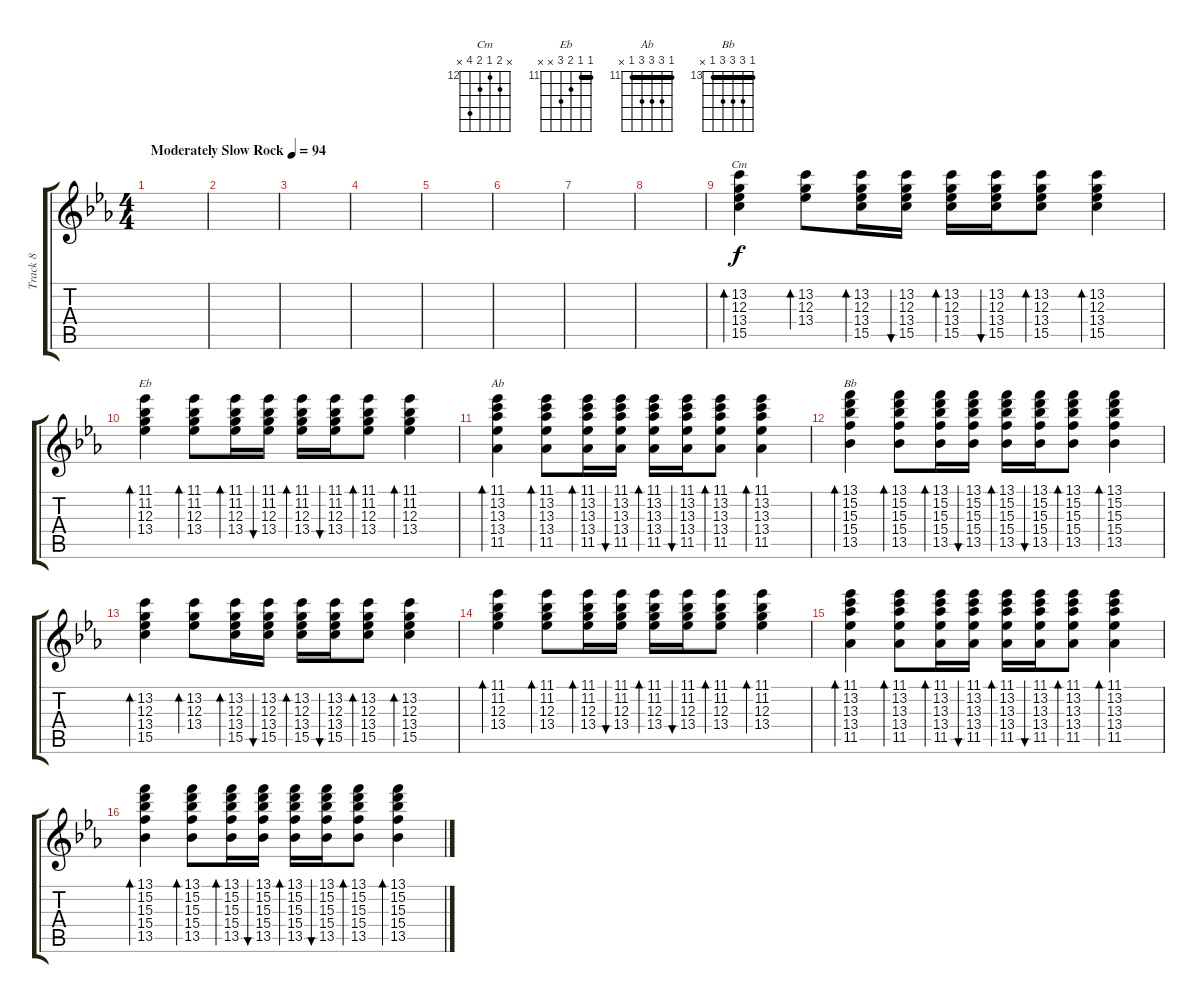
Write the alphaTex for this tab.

\track ("Track 8" "Track 8") {instrument electricguitarclean}
\staff {score tabs}
\tuning (E4 B3 G3 D3 A2 E2) {hide}
\chord ("Cm" x 13 12 13 15 x) {firstfret 12}
\chord ("Eb" 11 11 12 13 x x) {firstfret 11 barre 11}
\chord ("Ab" 11 13 13 13 11 x) {firstfret 11 barre 11}
\chord ("Bb" 13 15 15 15 13 x) {firstfret 13 barre 13}
\ts (4 4)
\tempo (94 "Moderately Slow Rock")
\clef g2
\ks eb
|
|
|
|
|
|
|
|
(13.2 12.3 13.4 15.5).4{bd 60 ch "Cm"} (13.2 12.3 13.4).8{bd 60} (13.2 12.3 13.4 15.5).16{bd 60} (13.2 12.3 13.4 15.5).16{bu 60} (13.2 12.3 13.4 15.5).16{bd 60} (13.2 12.3 13.4 15.5).16{bu 60} (13.2 12.3 13.4 15.5).8{bd 60} (13.2 12.3 13.4 15.5).4{bd 60} |
(11.1 11.2 12.3 13.4).4{bd 60 ch "Eb"} (11.1 11.2 12.3 13.4).8{bd 60} (11.1 11.2 12.3 13.4).16{bd 60} (11.1 11.2 12.3 13.4).16{bu 60} (11.1 11.2 12.3 13.4).16{bd 60} (11.1 11.2 12.3 13.4).16{bu 60} (11.1 11.2 12.3 13.4).8{bd 60} (11.1 11.2 12.3 13.4).4{bd 60} |
(11.1 13.2 13.3 13.4 11.5).4{bd 60 ch "Ab"} (11.1 13.2 13.3 13.4 11.5).8{bd 60} (11.1 13.2 13.3 13.4 11.5).16{bd 60} (11.1 13.2 13.3 13.4 11.5).16{bu 60} (11.1 13.2 13.3 13.4 11.5).16{bd 60} (11.1 13.2 13.3 13.4 11.5).16{bu 60} (11.1 13.2 13.3 13.4 11.5).8{bd 60} (11.1 13.2 13.3 13.4 11.5).4{bd 60} |
(13.1 15.2 15.3 15.4 13.5).4{bd 60 ch "Bb"} (13.1 15.2 15.3 15.4 13.5).8{bd 60} (13.1 15.2 15.3 15.4 13.5).16{bd 60} (13.1 15.2 15.3 15.4 13.5).16{bu 60} (13.1 15.2 15.3 15.4 13.5).16{bd 60} (13.1 15.2 15.3 15.4 13.5).16{bu 60} (13.1 15.2 15.3 15.4 13.5).8{bd 60} (13.1 15.2 15.3 15.4 13.5).4{bd 60} |
(13.2 12.3 13.4 15.5).4{bd 60} (13.2 12.3 13.4).8{bd 60} (13.2 12.3 13.4 15.5).16{bd 60} (13.2 12.3 13.4 15.5).16{bu 60} (13.2 12.3 13.4 15.5).16{bd 60} (13.2 12.3 13.4 15.5).16{bu 60} (13.2 12.3 13.4 15.5).8{bd 60} (13.2 12.3 13.4 15.5).4{bd 60} |
(11.1 11.2 12.3 13.4).4{bd 60} (11.1 11.2 12.3 13.4).8{bd 60} (11.1 11.2 12.3 13.4).16{bd 60} (11.1 11.2 12.3 13.4).16{bu 60} (11.1 11.2 12.3 13.4).16{bd 60} (11.1 11.2 12.3 13.4).16{bu 60} (11.1 11.2 12.3 13.4).8{bd 60} (11.1 11.2 12.3 13.4).4{bd 60} |
(11.1 13.2 13.3 13.4 11.5).4{bd 60} (11.1 13.2 13.3 13.4 11.5).8{bd 60} (11.1 13.2 13.3 13.4 11.5).16{bd 60} (11.1 13.2 13.3 13.4 11.5).16{bu 60} (11.1 13.2 13.3 13.4 11.5).16{bd 60} (11.1 13.2 13.3 13.4 11.5).16{bu 60} (11.1 13.2 13.3 13.4 11.5).8{bd 60} (11.1 13.2 13.3 13.4 11.5).4{bd 60} |
(13.1 15.2 15.3 15.4 13.5).4{bd 60} (13.1 15.2 15.3 15.4 13.5).8{bd 60} (13.1 15.2 15.3 15.4 13.5).16{bd 60} (13.1 15.2 15.3 15.4 13.5).16{bu 60} (13.1 15.2 15.3 15.4 13.5).16{bd 60} (13.1 15.2 15.3 15.4 13.5).16{bu 60} (13.1 15.2 15.3 15.4 13.5).8{bd 60} (13.1 15.2 15.3 15.4 13.5).4{bd 60}
